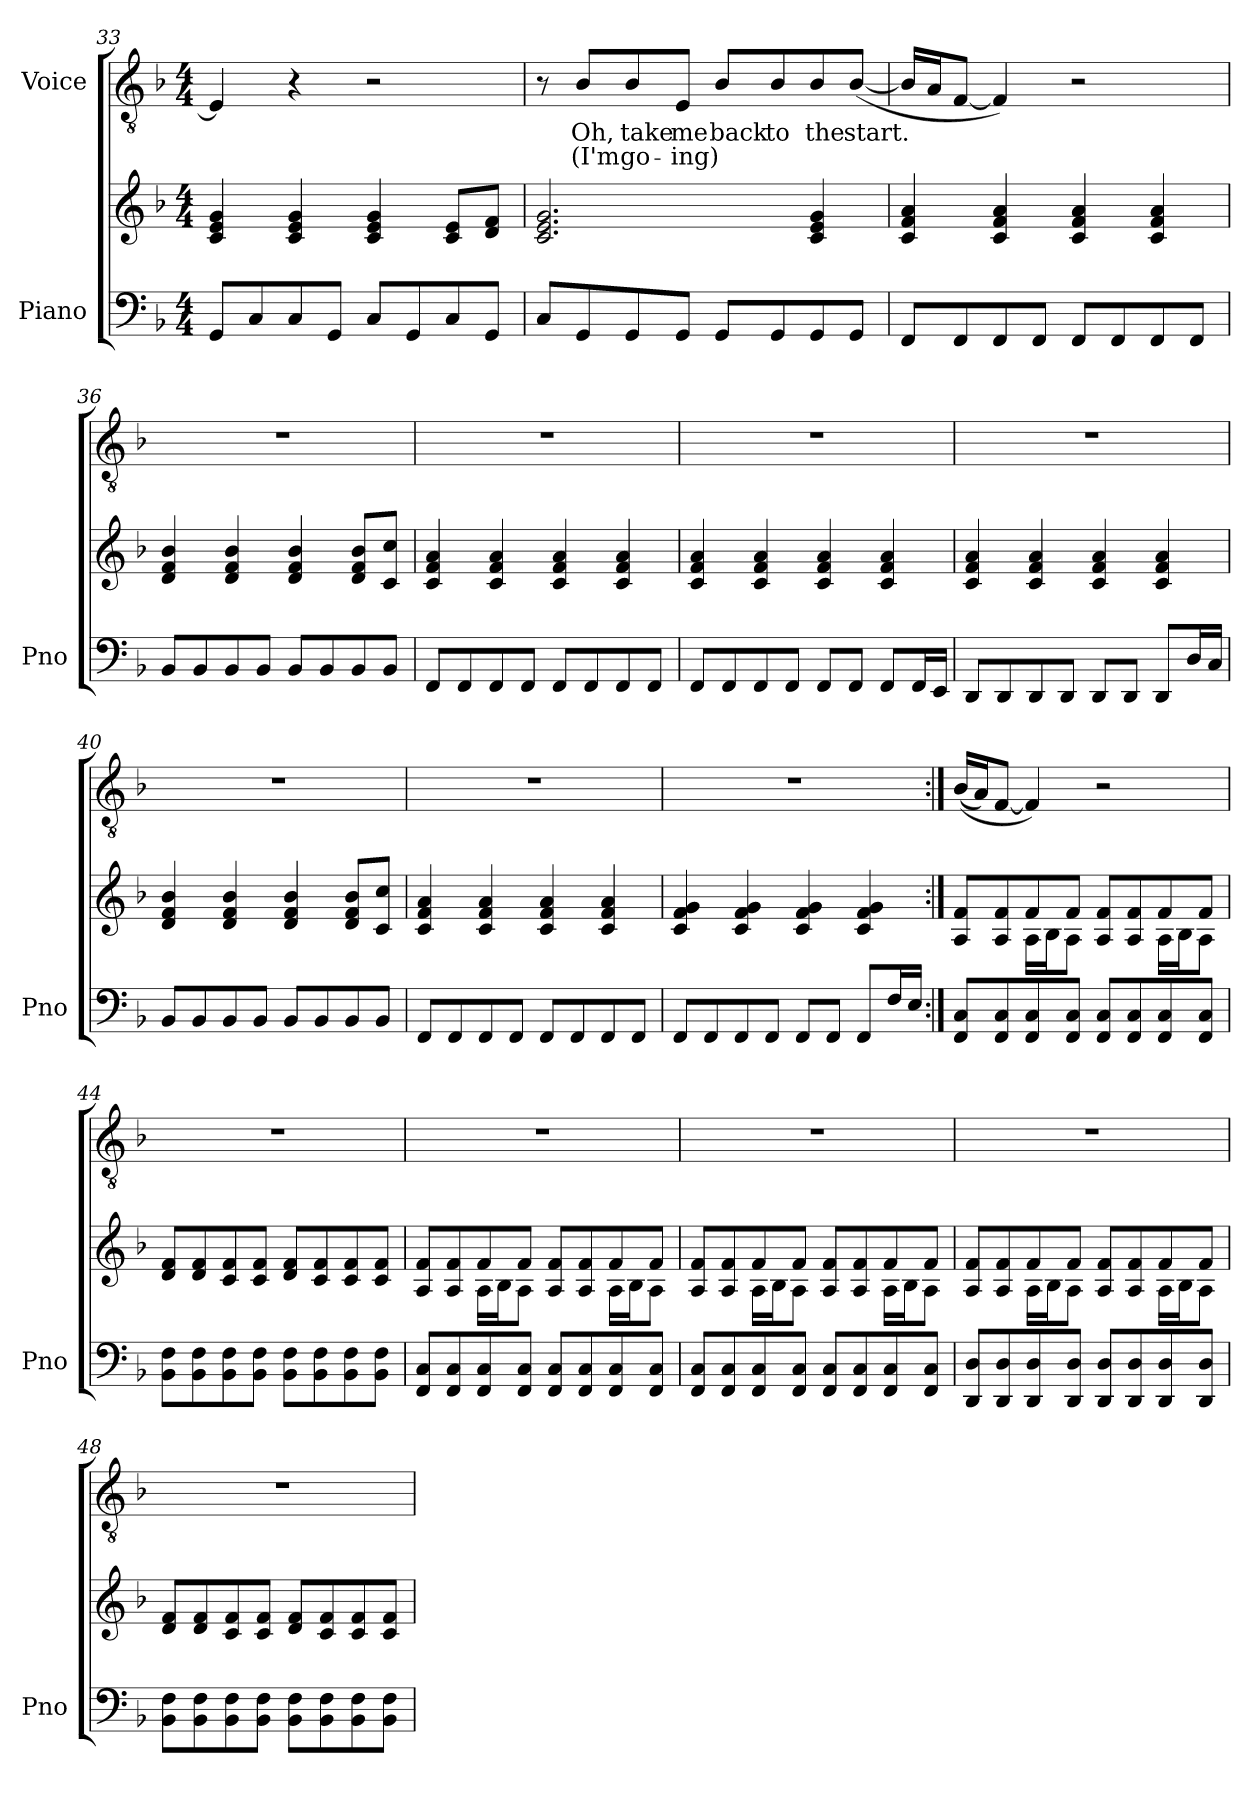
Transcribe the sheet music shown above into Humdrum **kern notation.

**kern	**kern	**kern	**text	**text
*part2	*part2	*part1	*part1	*part1
*staff3	*staff2	*staff1	*staff1	*staff1
*I"Piano	*	*I"Voice	*	*
*I'Pno	*	*	*	*
*clefF4	*clefG2	*clefGv2	*	*
*k[b-]	*k[b-]	*k[b-]	*	*
*M4/4	*M4/4	*M4/4	*	*
=33	=33	=33	=33	=33
8GG/L	4c/ 4e/ 4g/	4E/]	.	.
8C/	.	.	.	.
8C/	4c/ 4e/ 4g/	4r	.	.
8GG/J	.	.	.	.
8C/L	4c/ 4e/ 4g/	2r	.	.
8GG/	.	.	.	.
8C/	8c/ 8e/L	.	.	.
8GG/J	8d/ 8f/J	.	.	.
!!LO:LB:g=z
=34	=34	=34	=34	=34
8C/L	2.c/ 2.e/ 2.g/	8r	.	.
!	!	!	!LO:LY:b	!LO:LY:b
8GG/	.	8B-/L	Oh,	(I'm
!	!	!	!LO:LY:b	!LO:LY:b
8GG/	.	8B-/	take	go-
!	!	!	!LO:LY:b	!LO:LY:b
8GG/J	.	8E/J	me	-ing)
!	!	!	!LO:LY:b	!
8GG/L	.	8B-/L	back	.
!	!	!	!LO:LY:b	!
8GG/	.	8B-/	to	.
!	!	!	!LO:LY:b	!
8GG/	4c/ 4e/ 4g/	8B-/	the	.
!	!	!	!LO:LY:b	!
8GG/J	.	(<[8B-/J	start.	.
=35	=35	=35	=35	=35
8FF/L	4c/ 4f/ 4a/	16B-/LL]	.	.
.	.	16A/J	.	.
8FF/	.	[8F/J	.	.
8FF/	4c/ 4f/ 4a/	4F/])	.	.
8FF/J	.	.	.	.
8FF/L	4c/ 4f/ 4a/	2r	.	.
8FF/	.	.	.	.
8FF/	4c/ 4f/ 4a/	.	.	.
8FF/J	.	.	.	.
=36	=36	=36	=36	=36
8BB-/L	4d/ 4f/ 4b-/	1r	.	.
8BB-/	.	.	.	.
8BB-/	4d/ 4f/ 4b-/	.	.	.
8BB-/J	.	.	.	.
8BB-/L	4d/ 4f/ 4b-/	.	.	.
8BB-/	.	.	.	.
8BB-/	8d/ 8f/ 8b-/L	.	.	.
8BB-/J	8c/ 8cc/J	.	.	.
!!LO:PB:g=z
=37	=37	=37	=37	=37
8FF/L	4c/ 4f/ 4a/	1r	.	.
8FF/	.	.	.	.
8FF/	4c/ 4f/ 4a/	.	.	.
8FF/J	.	.	.	.
8FF/L	4c/ 4f/ 4a/	.	.	.
8FF/	.	.	.	.
8FF/	4c/ 4f/ 4a/	.	.	.
8FF/J	.	.	.	.
=38	=38	=38	=38	=38
8FF/L	4c/ 4f/ 4a/	1r	.	.
8FF/	.	.	.	.
8FF/	4c/ 4f/ 4a/	.	.	.
8FF/J	.	.	.	.
8FF/L	4c/ 4f/ 4a/	.	.	.
8FF/J	.	.	.	.
8FF/L	4c/ 4f/ 4a/	.	.	.
16FF/L	.	.	.	.
16EE/JJ	.	.	.	.
=39	=39	=39	=39	=39
8DD/L	4c/ 4f/ 4a/	1r	.	.
8DD/	.	.	.	.
8DD/	4c/ 4f/ 4a/	.	.	.
8DD/J	.	.	.	.
8DD/L	4c/ 4f/ 4a/	.	.	.
8DD/J	.	.	.	.
8DD/L	4c/ 4f/ 4a/	.	.	.
16D/L	.	.	.	.
16C/JJ	.	.	.	.
=40	=40	=40	=40	=40
8BB-/L	4d/ 4f/ 4b-/	1r	.	.
8BB-/	.	.	.	.
8BB-/	4d/ 4f/ 4b-/	.	.	.
8BB-/J	.	.	.	.
8BB-/L	4d/ 4f/ 4b-/	.	.	.
8BB-/	.	.	.	.
8BB-/	8d/ 8f/ 8b-/L	.	.	.
8BB-/J	8c/ 8cc/J	.	.	.
!!LO:LB:g=z
=41	=41	=41	=41	=41
8FF/L	4c/ 4f/ 4a/	1r	.	.
8FF/	.	.	.	.
8FF/	4c/ 4f/ 4a/	.	.	.
8FF/J	.	.	.	.
8FF/L	4c/ 4f/ 4a/	.	.	.
8FF/	.	.	.	.
8FF/	4c/ 4f/ 4a/	.	.	.
8FF/J	.	.	.	.
=42	=42	=42	=42	=42
8FF/L	4c/ 4f/ 4g/	1r	.	.
8FF/	.	.	.	.
8FF/	4c/ 4f/ 4g/	.	.	.
8FF/J	.	.	.	.
8FF/L	4c/ 4f/ 4g/	.	.	.
8FF/J	.	.	.	.
8FF/L	4c/ 4f/ 4g/	.	.	.
16F/L	.	.	.	.
16E/JJ	.	.	.	.
=43:|!	=43:|!	=43:|!	=43:|!	=43:|!
*	*^	*	*	*
!	!	!	!	!LO:LY:b	!
8FF/ 8C/L	8A/ 8f/L	4ryy	(>(<16B-/LL	.	.
.	.	.	16A/J)	.	.
8FF/ 8C/	8A/ 8f/	.	[8F/J	.	.
8FF/ 8C/	8f/	16A\LL	4F/])	.	.
.	.	16B-\J	.	.	.
8FF/ 8C/J	8f/J	8A\J	.	.	.
8FF/ 8C/L	8A/ 8f/L	4ryy	2r	.	.
8FF/ 8C/	8A/ 8f/	.	.	.	.
8FF/ 8C/	8f/	16A\LL	.	.	.
.	.	16B-\J	.	.	.
8FF/ 8C/J	8f/J	8A\J	.	.	.
*	*v	*v	*	*	*
=44	=44	=44	=44	=44
8BB-\ 8F\L	8d/ 8f/L	1r	.	.
8BB-\ 8F\	8d/ 8f/	.	.	.
8BB-\ 8F\	8c/ 8f/	.	.	.
8BB-\ 8F\J	8c/ 8f/J	.	.	.
8BB-\ 8F\L	8d/ 8f/L	.	.	.
8BB-\ 8F\	8c/ 8f/	.	.	.
8BB-\ 8F\	8c/ 8f/	.	.	.
8BB-\ 8F\J	8c/ 8f/J	.	.	.
!!LO:LB:g=z
=45	=45	=45	=45	=45
*	*^	*	*	*
8FF/ 8C/L	8A/ 8f/L	4ryy	1r	.	.
8FF/ 8C/	8A/ 8f/	.	.	.	.
8FF/ 8C/	8f/	16A\LL	.	.	.
.	.	16B-\J	.	.	.
8FF/ 8C/J	8f/J	8A\J	.	.	.
8FF/ 8C/L	8A/ 8f/L	4ryy	.	.	.
8FF/ 8C/	8A/ 8f/	.	.	.	.
8FF/ 8C/	8f/	16A\LL	.	.	.
.	.	16B-\J	.	.	.
8FF/ 8C/J	8f/J	8A\J	.	.	.
=46	=46	=46	=46	=46	=46
8FF/ 8C/L	8A/ 8f/L	4ryy	1r	.	.
8FF/ 8C/	8A/ 8f/	.	.	.	.
8FF/ 8C/	8f/	16A\LL	.	.	.
.	.	16B-\J	.	.	.
8FF/ 8C/J	8f/J	8A\J	.	.	.
8FF/ 8C/L	8A/ 8f/L	4ryy	.	.	.
8FF/ 8C/	8A/ 8f/	.	.	.	.
8FF/ 8C/	8f/	16A\LL	.	.	.
.	.	16B-\J	.	.	.
8FF/ 8C/J	8f/J	8A\J	.	.	.
=47	=47	=47	=47	=47	=47
8DD/ 8D/L	8A/ 8f/L	4ryy	1r	.	.
8DD/ 8D/	8A/ 8f/	.	.	.	.
8DD/ 8D/	8f/	16A\LL	.	.	.
.	.	16B-\J	.	.	.
8DD/ 8D/J	8f/J	8A\J	.	.	.
8DD/ 8D/L	8A/ 8f/L	4ryy	.	.	.
8DD/ 8D/	8A/ 8f/	.	.	.	.
8DD/ 8D/	8f/	16A\LL	.	.	.
.	.	16B-\J	.	.	.
8DD/ 8D/J	8f/J	8A\J	.	.	.
*	*v	*v	*	*	*
!!LO:LB:g=z
=48	=48	=48	=48	=48
8BB-\ 8F\L	8d/ 8f/L	1r	.	.
8BB-\ 8F\	8d/ 8f/	.	.	.
8BB-\ 8F\	8c/ 8f/	.	.	.
8BB-\ 8F\J	8c/ 8f/J	.	.	.
8BB-\ 8F\L	8d/ 8f/L	.	.	.
8BB-\ 8F\	8c/ 8f/	.	.	.
8BB-\ 8F\	8c/ 8f/	.	.	.
8BB-\ 8F\J	8c/ 8f/J	.	.	.
=	=	=	=	=
*-	*-	*-	*-	*-
